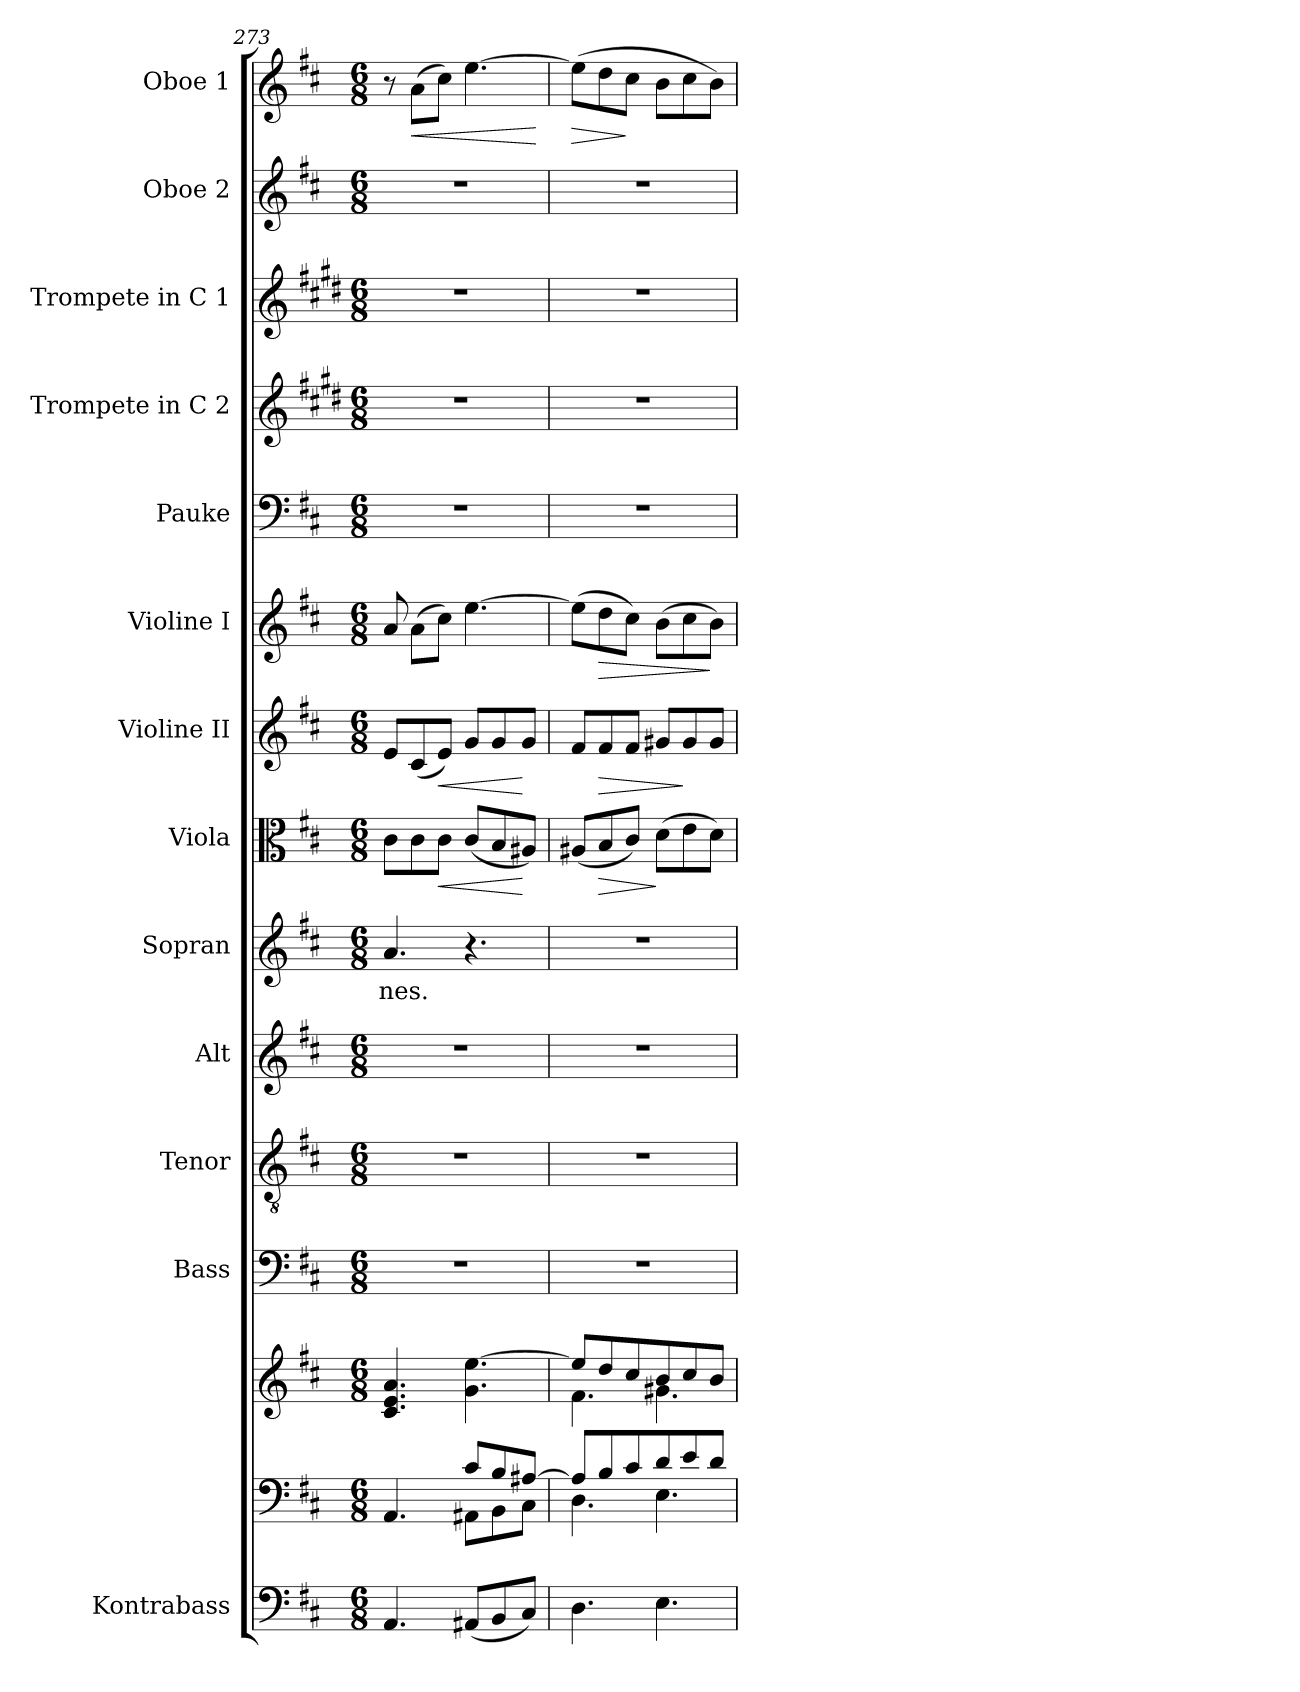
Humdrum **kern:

**kern	**kern	**kern	**kern	**kern	**kern	**kern	**text	**kern	**dynam	**kern	**dynam	**kern	**dynam	**kern	**kern	**kern	**kern	**kern	**dynam
*part14	*part13	*part13	*part12	*part11	*part10	*part9	*part9	*part8	*part8	*part7	*part7	*part6	*part6	*part5	*part4	*part3	*part2	*part1	*part1
*staff15	*staff14	*staff13	*staff12	*staff11	*staff10	*staff9	*staff9	*staff8	*staff8	*staff7	*staff7	*staff6	*staff6	*staff5	*staff4	*staff3	*staff2	*staff1	*staff1
*I"Kontrabass	*	*	*I"Bass	*I"Tenor	*I"Alt	*I"Sopran	*	*I"Viola	*	*I"Violine II	*	*I"Violine I	*	*I"Pauke	*I"Trompete in C 2	*I"Trompete in C 1	*I"Oboe 2	*I"Oboe 1	*
*I'Kb.	*	*	*I'B	*I'T	*I'A	*I'S	*	*I'Vla.	*	*I'Vl. II	*	*I'Vl. I	*	*I'Pk.	*	*	*I'Ob. 2	*I'Ob. 1	*
!!LO:PB:g=z
*clefF4	*clefF4	*clefG2	*clefF4	*clefGv2	*clefG2	*clefG2	*	*clefC3	*	*clefG2	*	*clefG2	*	*clefF4	*clefG2	*clefG2	*clefG2	*clefG2	*
*ITrd7c12	*	*	*	*	*	*	*	*	*	*	*	*	*	*	*ITrd1c2	*ITrd1c2	*	*	*
*k[f#c#]	*k[f#c#]	*k[f#c#]	*k[f#c#]	*k[f#c#]	*k[f#c#]	*k[f#c#]	*	*k[f#c#]	*	*k[f#c#]	*	*k[f#c#]	*	*k[f#c#]	*k[f#c#]	*k[f#c#]	*k[f#c#]	*k[f#c#]	*
*D:	*D:	*D:	*D:	*D:	*D:	*D:	*	*D:	*	*D:	*	*D:	*	*D:	*D:	*D:	*D:	*D:	*
*M6/8	*M6/8	*M6/8	*M6/8	*M6/8	*M6/8	*M6/8	*	*M6/8	*	*M6/8	*	*M6/8	*	*M6/8	*M6/8	*M6/8	*M6/8	*M6/8	*
=273	=273	=273	=273	=273	=273	=273	=273	=273	=273	=273	=273	=273	=273	=273	=273	=273	=273	=273	=273
*	*^	*	*	*	*	*	*	*	*	*	*	*	*	*	*	*	*	*	*
!	!	!	!	!	!	!	!	!LO:LY:b	!	!	!	!	!	!	!	!	!	!	!	!
4.AAA/	4.AA/	4.ryy	4.c#/ 4.e/ 4.a/	2.r	2.r	2.r	4.a/	-nes.	8c#\L	.	8e/L	.	8a/	.	2.r	2.r	2.r	2.r	8r	.
!	!	!	!	!	!	!	!	!	!	!	!	!	!	!	!	!	!	!	!	!LO:HP:b
.	.	.	.	.	.	.	.	.	8c#\	.	(<8c#/	.	(>8a\L	.	.	.	.	.	(>8a\L	<
!	!	!	!	!	!	!	!	!	!	!LO:HP:b	!	!LO:HP:b	!	!	!	!	!	!	!	!
.	.	.	.	.	.	.	.	.	8c#\J	<	8e/J)	<	8cc#\J)	.	.	.	.	.	8cc#\J)	.
(<8AAA#X/L	8c#/L	8AA#X\L	4.g\ [4.ee\	.	.	.	4.r	.	(<8c#/L	.	8g/L	.	[4.ee\	.	.	.	.	.	[4.ee\	.
8BBB/	8B/	8BB\	.	.	.	.	.	.	8B/	.	8g/	.	.	.	.	.	.	.	.	.
8CC#/J)	[>8A#X/J	8C#\J	.	.	.	.	.	.	8A#X/J)	[	8g/J	[	.	.	.	.	.	.	.	.
*	*v	*v	*	*	*	*	*	*	*	*	*	*	*	*	*	*	*	*	*	*
.	.	.	.	.	.	.	.	.	.	.	.	.	.	.	.	.	.	.	[
=274	=274	=274	=274	=274	=274	=274	=274	=274	=274	=274	=274	=274	=274	=274	=274	=274	=274	=274	=274
*	*^	*^	*	*	*	*	*	*	*	*	*	*	*	*	*	*	*	*	*
!	!	!	!	!	!	!	!	!	!	!	!	!	!	!	!	!	!	!	!	!	!LO:HP:b
4.DD\	8A#/L]	4.D\	8ee/L]	4.f#\	2.r	2.r	2.r	2.r	.	(<8A#X/L	.	8f#/L	.	(>8ee\L]	.	2.r	2.r	2.r	2.r	(>8ee\L]	>
!	!	!	!	!	!	!	!	!	!	!	!LO:HP:b	!	!LO:HP:b	!	!LO:HP:b	!	!	!	!	!	!
.	8B/	.	8dd/	.	.	.	.	.	.	8B/	>	8f#/	>	8dd\	>	.	.	.	.	8dd\	.
.	8c#/	.	8cc#/	.	.	.	.	.	.	8c#/J)	.	8f#/J	.	8cc#\J)	.	.	.	.	.	8cc#\J	]
4.EE\	8d/	4.E\	8b/	4.g#X\	.	.	.	.	.	(>8d\L	]	8g#X/L	.	(>8b\L	.	.	.	.	.	8b\L	.
.	8e/	.	8cc#/	.	.	.	.	.	.	8e\	.	8g#/	]	8cc#\	.	.	.	.	.	8cc#\	.
.	8d/J	.	8b/J	.	.	.	.	.	.	8d\J)	.	8g#/J	.	8b\J)	]	.	.	.	.	8b\J)	.
*	*v	*v	*	*	*	*	*	*	*	*	*	*	*	*	*	*	*	*	*	*	*
*	*	*v	*v	*	*	*	*	*	*	*	*	*	*	*	*	*	*	*	*	*
=	=	=	=	=	=	=	=	=	=	=	=	=	=	=	=	=	=	=	=
*-	*-	*-	*-	*-	*-	*-	*-	*-	*-	*-	*-	*-	*-	*-	*-	*-	*-	*-	*-
